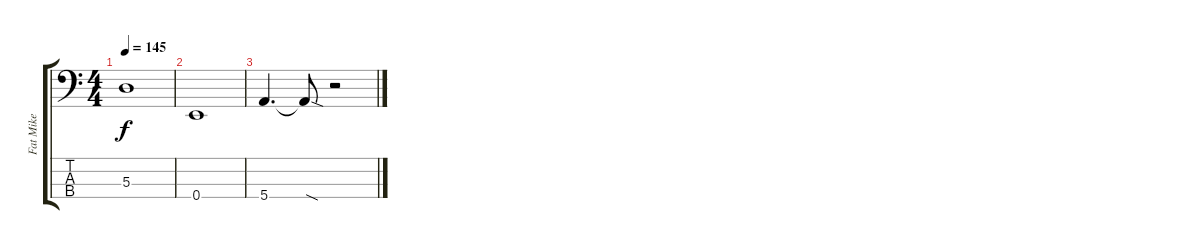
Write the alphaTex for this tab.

\track ("Fat Mike" "Fat Mike") {instrument electricbasspick}
\staff {score tabs}
\tuning (G2 D2 A1 E1) {hide}
\ts (4 4)
\tempo 145
\clef f4
\ks c
5.3.1{dy f} |
0.4.1 |
5.4.4{d} 5.4{sod t}.8 r.2
